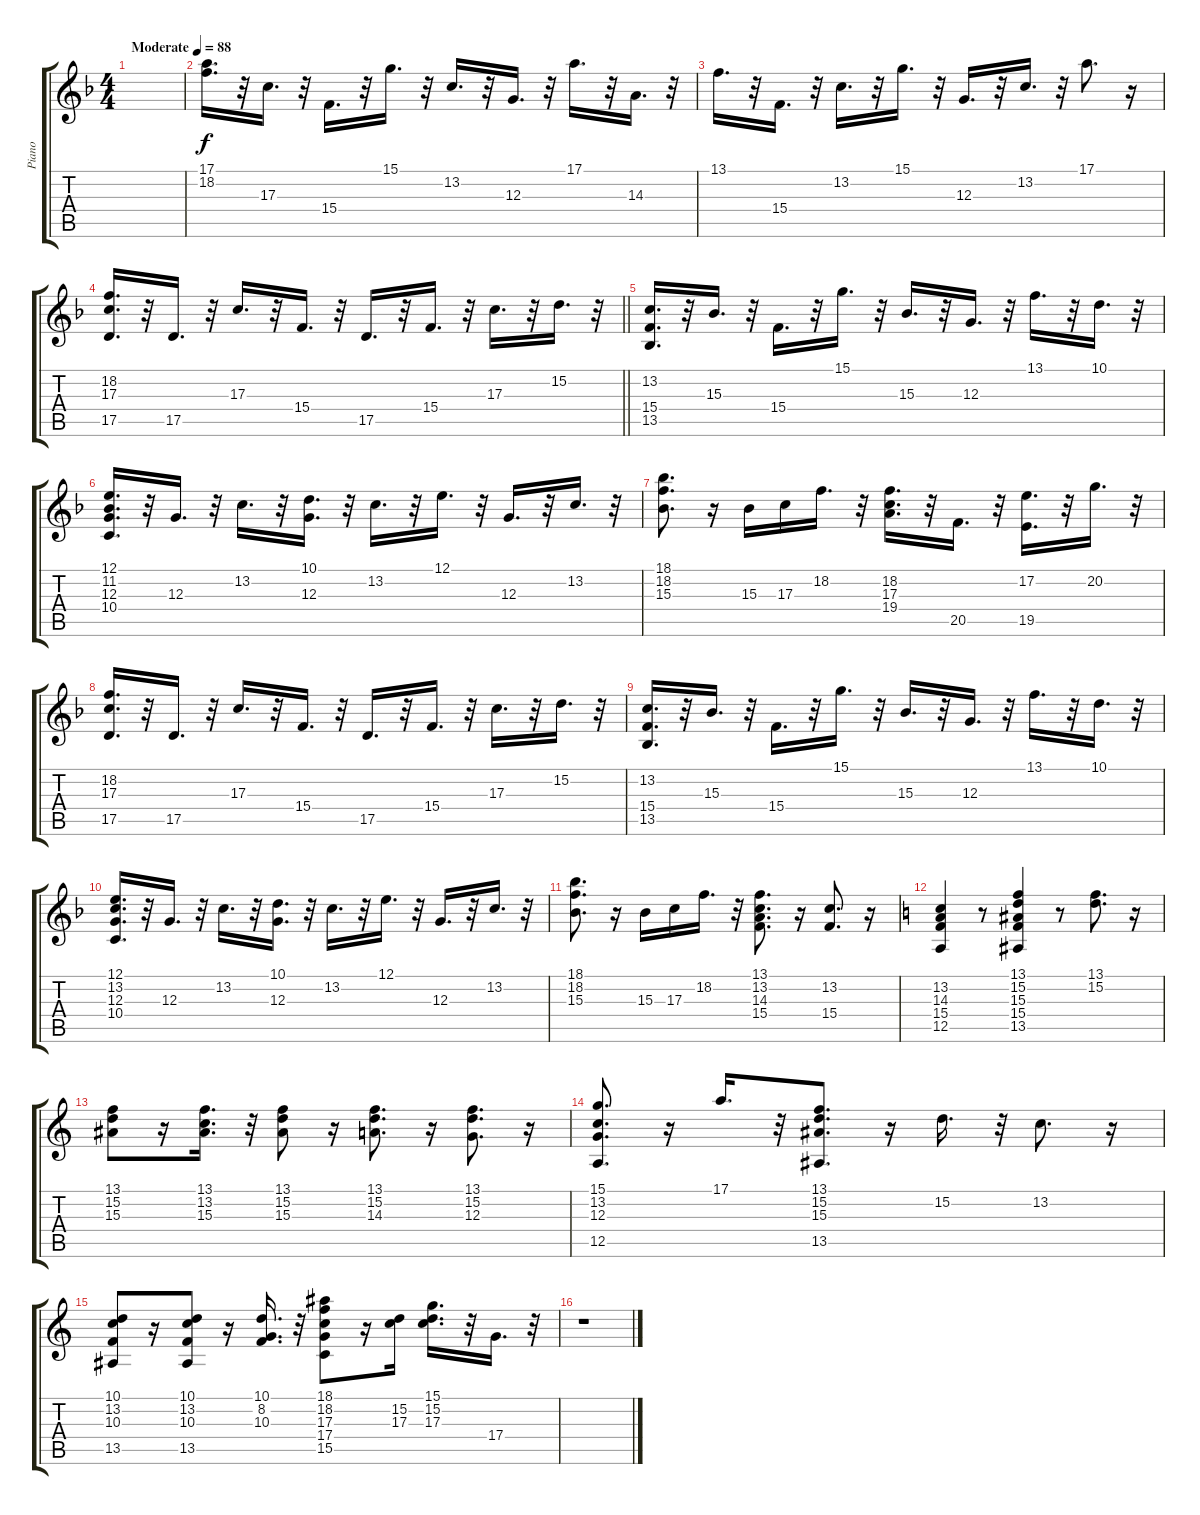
\track ("Piano" "Piano") {instrument acousticgrandpiano}
\staff {score tabs}
\tuning (E4 B3 G3 D3 A2 E2) {hide}
\ts (4 4)
\tempo (88 "Moderate")
\clef g2
\ks f
|
(17.1 18.2).16{d} r.32 17.3.16{d} r.32 15.4.16{d} r.32 15.1.16{d} r.32 13.2.16{d} r.32 12.3.16{d} r.32 17.1.16{d} r.32 14.3.16{d} r.32 |
13.1.16{d} r.32 15.4.16{d} r.32 13.2.16{d} r.32 15.1.16{d} r.32 12.3.16{d} r.32 13.2.16{d} r.32 17.1.8{d} r.16 |
\barLineRight lightlight
(18.2 17.3 17.5).16{d} r.32 17.5.16{d} r.32 17.3.16{d} r.32 15.4.16{d} r.32 17.5.16{d} r.32 15.4.16{d} r.32 17.3.16{d} r.32 15.2.16{d} r.32 |
(13.2 15.4 13.5).16{d} r.32 15.3.16{d} r.32 15.4.16{d} r.32 15.1.16{d} r.32 15.3.16{d} r.32 12.3.16{d} r.32 13.1.16{d} r.32 10.1.16{d} r.32 |
(12.1 11.2 12.3 10.4).16{d} r.32 12.3.16{d} r.32 13.2.16{d} r.32 (10.1 12.3).16{d} r.32 13.2.16{d} r.32 12.1.16{d} r.32 12.3.16{d} r.32 13.2.16{d} r.32 |
(18.1 18.2 15.3).8{d} r.16 15.3.16 17.3.16 18.2.16{d} r.32 (18.2 17.3 19.4).16{d} r.32 20.5.16{d} r.32 (17.2 19.5).16{d} r.32 20.2.16{d} r.32 |
(18.2 17.3 17.5).16{d} r.32 17.5.16{d} r.32 17.3.16{d} r.32 15.4.16{d} r.32 17.5.16{d} r.32 15.4.16{d} r.32 17.3.16{d} r.32 15.2.16{d} r.32 |
(13.2 15.4 13.5).16{d} r.32 15.3.16{d} r.32 15.4.16{d} r.32 15.1.16{d} r.32 15.3.16{d} r.32 12.3.16{d} r.32 13.1.16{d} r.32 10.1.16{d} r.32 |
(12.1 13.2 12.3 10.4).16{d} r.32 12.3.16{d} r.32 13.2.16{d} r.32 (10.1 12.3).16{d} r.32 13.2.16{d} r.32 12.1.16{d} r.32 12.3.16{d} r.32 13.2.16{d} r.32 |
(18.1 18.2 15.3).8{d} r.16 15.3.16 17.3.16 18.2.16{d} r.32 (13.1 13.2 14.3 15.4).8{d} r.16 (13.2 15.4).8{d} r.16 |
\ks c
(13.2 14.3 15.4 12.5).4 r.8 (13.1 15.2 15.3 15.4 13.5).4 r.8 (13.1 15.2).8{d} r.16 |
(13.1 15.2 15.3).8 r.16 (13.1 13.2 15.3).16{d} r.32 (13.1 15.2 15.3).8 r.16 (13.1 15.2 14.3).8{d} r.16 (13.1 15.2 12.3).8{d} r.16 |
(15.1 13.2 12.3 12.5).8{d} r.16 17.1.16{d} r.32 (13.1 15.2 15.3 13.5).8{d} r.16 15.2.16{d} r.32 13.2.8{d} r.16 |
(10.1 13.2 10.3 13.5).8 r.16 (10.1 13.2 10.3 13.5).8 r.16 (10.1 8.2 10.3).16{d} r.32 (18.1 18.2 17.3 17.4 15.5).8 r.16 (15.2 17.3).16 (15.1 15.2 17.3).16{d} r.32 17.4.16{d} r.32 |
r.1
